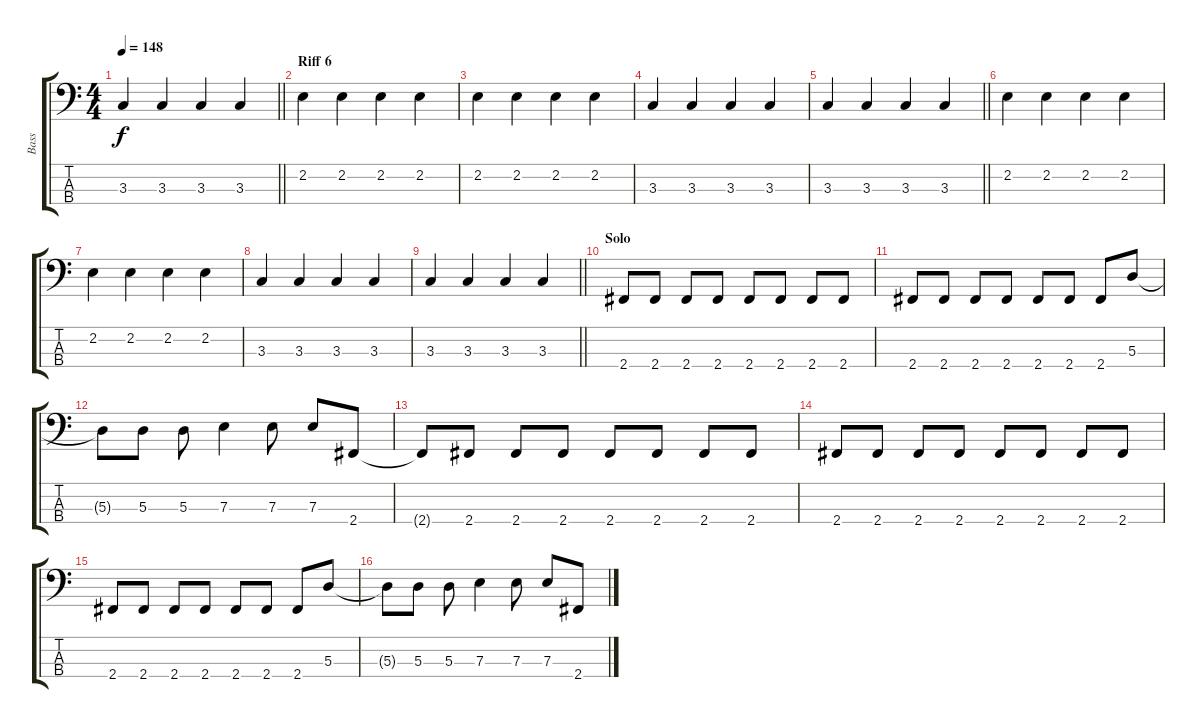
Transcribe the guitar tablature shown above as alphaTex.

\track ("Bass" "Bass") {instrument electricbasspick}
\staff {score tabs}
\tuning (G2 D2 A1 E1) {hide}
\ts (4 4)
\tempo 148
\clef f4
\barLineRight lightlight
\ks c
3.3.4{dy f} 3.3.4 3.3.4 3.3.4 |
\section ("" "Riff 6")
2.2.4 2.2.4 2.2.4 2.2.4 |
2.2.4 2.2.4 2.2.4 2.2.4 |
3.3.4 3.3.4 3.3.4 3.3.4 |
\barLineRight lightlight
3.3.4 3.3.4 3.3.4 3.3.4 |
2.2.4 2.2.4 2.2.4 2.2.4 |
2.2.4 2.2.4 2.2.4 2.2.4 |
3.3.4 3.3.4 3.3.4 3.3.4 |
\barLineRight lightlight
3.3.4 3.3.4 3.3.4 3.3.4 |
\section ("" "Solo")
2.4.8 2.4.8 2.4.8 2.4.8 2.4.8 2.4.8 2.4.8 2.4.8 |
2.4.8 2.4.8 2.4.8 2.4.8 2.4.8 2.4.8 2.4.8 5.3.8 |
5.3{t}.8 5.3.8 5.3.8 7.3.4 7.3.8 7.3.8 2.4.8 |
2.4{t}.8 2.4.8 2.4.8 2.4.8 2.4.8 2.4.8 2.4.8 2.4.8 |
2.4.8 2.4.8 2.4.8 2.4.8 2.4.8 2.4.8 2.4.8 2.4.8 |
2.4.8 2.4.8 2.4.8 2.4.8 2.4.8 2.4.8 2.4.8 5.3.8 |
5.3{t}.8 5.3.8 5.3.8 7.3.4 7.3.8 7.3.8 2.4.8
